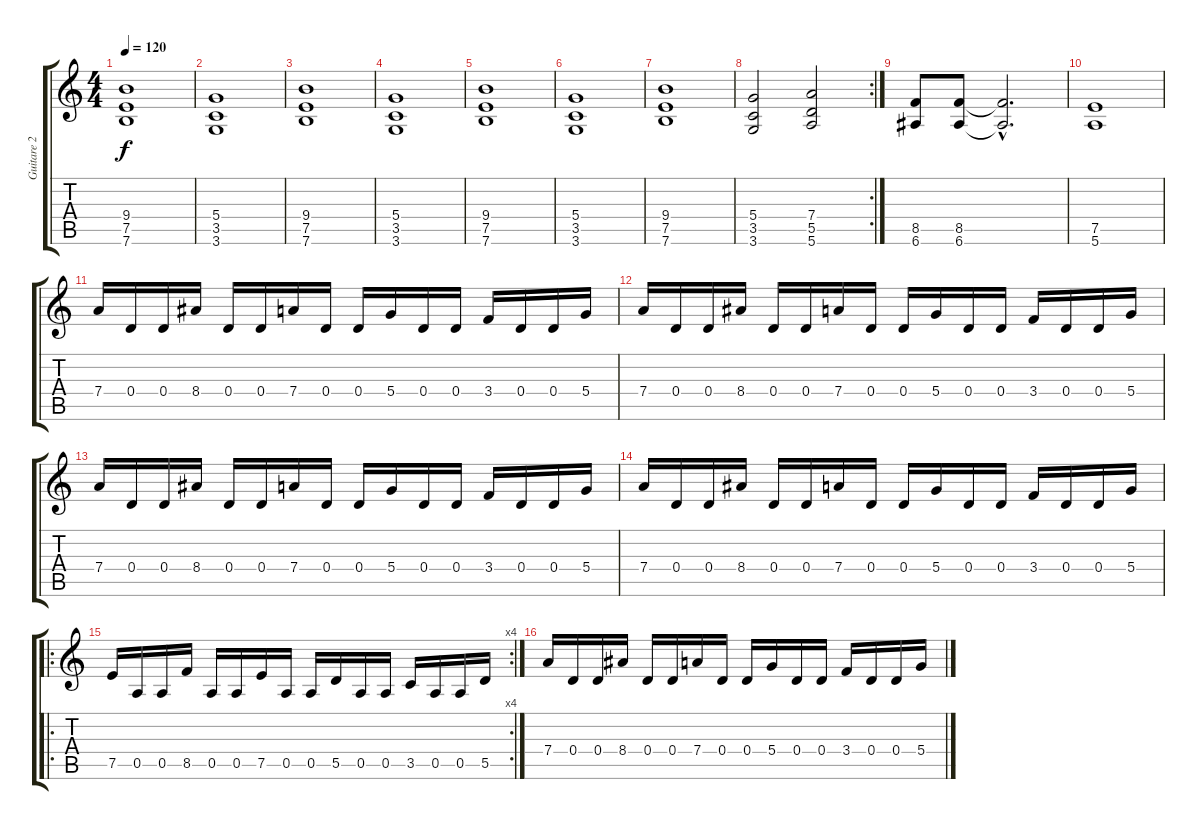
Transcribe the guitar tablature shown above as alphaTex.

\track ("Guitare 2" "Guitare 2") {instrument overdrivenguitar}
\staff {score tabs}
\tuning (E4 B3 G3 D3 A2 E2) {hide}
\ts (4 4)
\tempo 120
\clef g2
\ks c
(9.4 7.5 7.6).1{dy f} |
(5.4 3.5 3.6).1 |
(9.4 7.5 7.6).1 |
(5.4 3.5 3.6).1 |
(9.4 7.5 7.6).1 |
(5.4 3.5 3.6).1 |
(9.4 7.5 7.6).1 |
\rc 2
(5.4 3.5 3.6).2 (7.4 5.5 5.6).2 |
(8.5 6.6).8 (8.5 6.6).8 (8.5{hac t} 6.6{hac t}).2{d} |
(7.5 5.6).1 |
7.4.16 0.4.16 0.4.16 8.4.16 0.4.16 0.4.16 7.4.16 0.4.16 0.4.16 5.4.16 0.4.16 0.4.16 3.4.16 0.4.16 0.4.16 5.4.16 |
7.4.16 0.4.16 0.4.16 8.4.16 0.4.16 0.4.16 7.4.16 0.4.16 0.4.16 5.4.16 0.4.16 0.4.16 3.4.16 0.4.16 0.4.16 5.4.16 |
7.4.16 0.4.16 0.4.16 8.4.16 0.4.16 0.4.16 7.4.16 0.4.16 0.4.16 5.4.16 0.4.16 0.4.16 3.4.16 0.4.16 0.4.16 5.4.16 |
7.4.16 0.4.16 0.4.16 8.4.16 0.4.16 0.4.16 7.4.16 0.4.16 0.4.16 5.4.16 0.4.16 0.4.16 3.4.16 0.4.16 0.4.16 5.4.16 |
\ro
\rc 4
7.5.16 0.5.16 0.5.16 8.5.16 0.5.16 0.5.16 7.5.16 0.5.16 0.5.16 5.5.16 0.5.16 0.5.16 3.5.16 0.5.16 0.5.16 5.5.16 |
7.4.16 0.4.16 0.4.16 8.4.16 0.4.16 0.4.16 7.4.16 0.4.16 0.4.16 5.4.16 0.4.16 0.4.16 3.4.16 0.4.16 0.4.16 5.4.16
